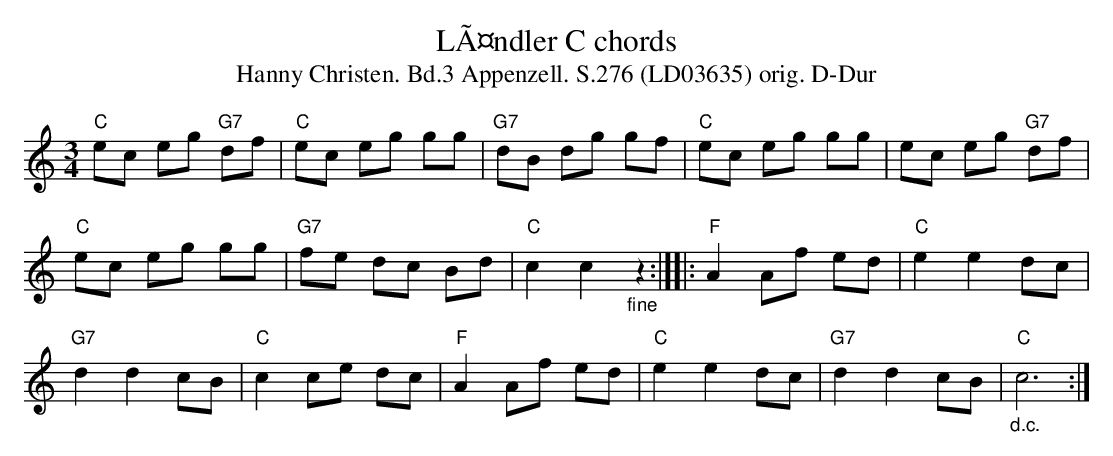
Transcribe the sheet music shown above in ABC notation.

X:1
T:LÃ¤ndler C chords
T:Hanny Christen. Bd.3 Appenzell. S.276 (LD03635) orig. D-Dur
M:3/4
L:1/8
K:Cmaj%%MIDI gchordon
"C"ec eg "G7"df | "C"ec eg gg | "G7"dB dg gf | "C"ec eg gg | ec eg "G7"df |
"C"ec eg gg | "G7"fe dc Bd | "C"c2 c2 "_fine"z2 :|][|: "F"A2 Af ed | "C"e2 e2 dc |
"G7"d2 d2 cB | "C"c2 ce dc | "F"A2 Af ed | "C"e2 e2 dc | "G7"d2 d2 cB | "_d.c.""C"c6 :|
